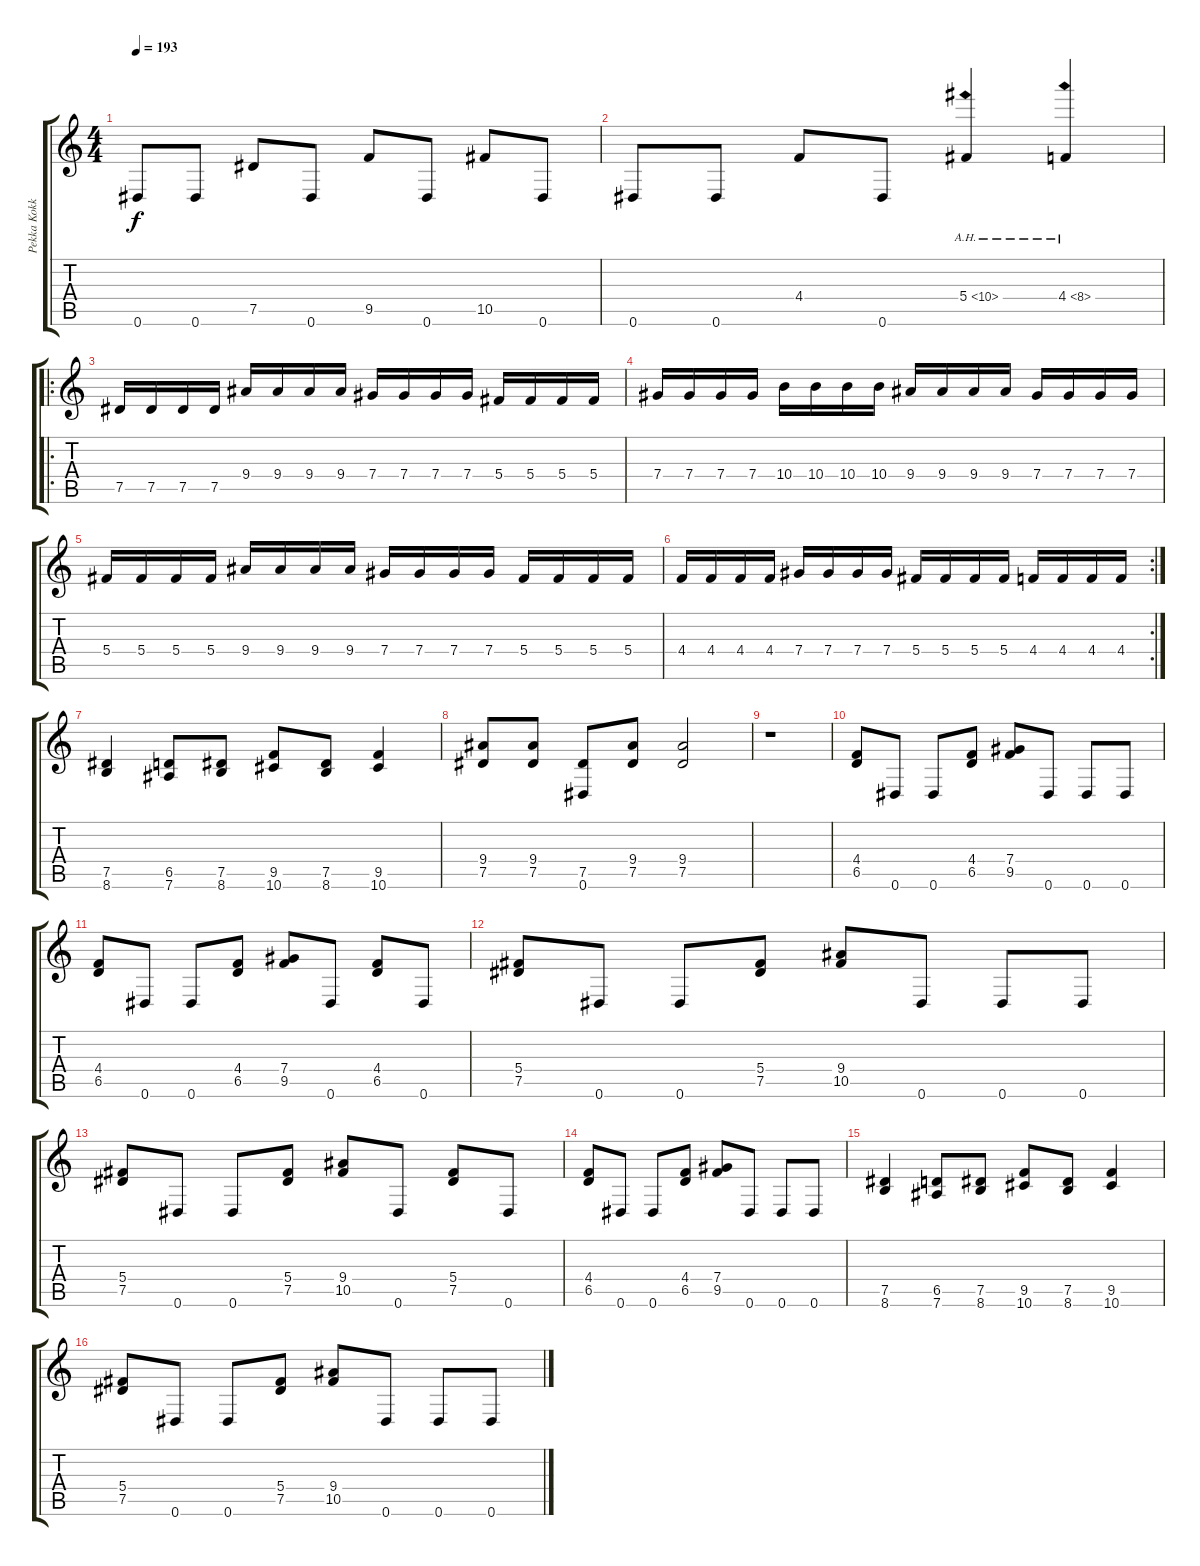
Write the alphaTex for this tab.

\track ("Pekka Kokko" "Pekka Kokk") {instrument distortionguitar}
\staff {score tabs}
\tuning (Eb4 Bb3 Gb3 Db3 Ab2 Eb2) {hide}
\ts (4 4)
\tempo 193
\clef g2
\ks c
0.6.8{dy f} 0.6.8 7.5.8 0.6.8 9.5.8 0.6.8 10.5.8 0.6.8 |
0.6.8 0.6.8 4.4.8 0.6.8 5.4{ah 5}.4 4.4{ah 4}.4 |
\ro
7.5.16 7.5.16 7.5.16 7.5.16 9.4.16 9.4.16 9.4.16 9.4.16 7.4.16 7.4.16 7.4.16 7.4.16 5.4.16 5.4.16 5.4.16 5.4.16 |
7.4.16 7.4.16 7.4.16 7.4.16 10.4.16 10.4.16 10.4.16 10.4.16 9.4.16 9.4.16 9.4.16 9.4.16 7.4.16 7.4.16 7.4.16 7.4.16 |
5.4.16 5.4.16 5.4.16 5.4.16 9.4.16 9.4.16 9.4.16 9.4.16 7.4.16 7.4.16 7.4.16 7.4.16 5.4.16 5.4.16 5.4.16 5.4.16 |
\rc 2
4.4.16 4.4.16 4.4.16 4.4.16 7.4.16 7.4.16 7.4.16 7.4.16 5.4.16 5.4.16 5.4.16 5.4.16 4.4.16 4.4.16 4.4.16 4.4.16 |
(7.5 8.6).4 (6.5 7.6).8 (7.5 8.6).8 (9.5 10.6).8 (7.5 8.6).8 (9.5 10.6).4 |
(9.4 7.5).8 (9.4 7.5).8 (7.5 0.6).8 (9.4 7.5).8 (9.4 7.5).2 |
r.1 |
(4.4 6.5).8 0.6.8 0.6.8 (4.4 6.5).8 (7.4 9.5).8 0.6.8 0.6.8 0.6.8 |
(4.4 6.5).8 0.6.8 0.6.8 (4.4 6.5).8 (7.4 9.5).8 0.6.8 (4.4 6.5).8 0.6.8 |
(5.4 7.5).8 0.6.8 0.6.8 (5.4 7.5).8 (9.4 10.5).8 0.6.8 0.6.8 0.6.8 |
(5.4 7.5).8 0.6.8 0.6.8 (5.4 7.5).8 (9.4 10.5).8 0.6.8 (5.4 7.5).8 0.6.8 |
(4.4 6.5).8 0.6.8 0.6.8 (4.4 6.5).8 (7.4 9.5).8 0.6.8 0.6.8 0.6.8 |
(7.5 8.6).4 (6.5 7.6).8 (7.5 8.6).8 (9.5 10.6).8 (7.5 8.6).8 (9.5 10.6).4 |
(5.4 7.5).8 0.6.8 0.6.8 (5.4 7.5).8 (9.4 10.5).8 0.6.8 0.6.8 0.6.8
